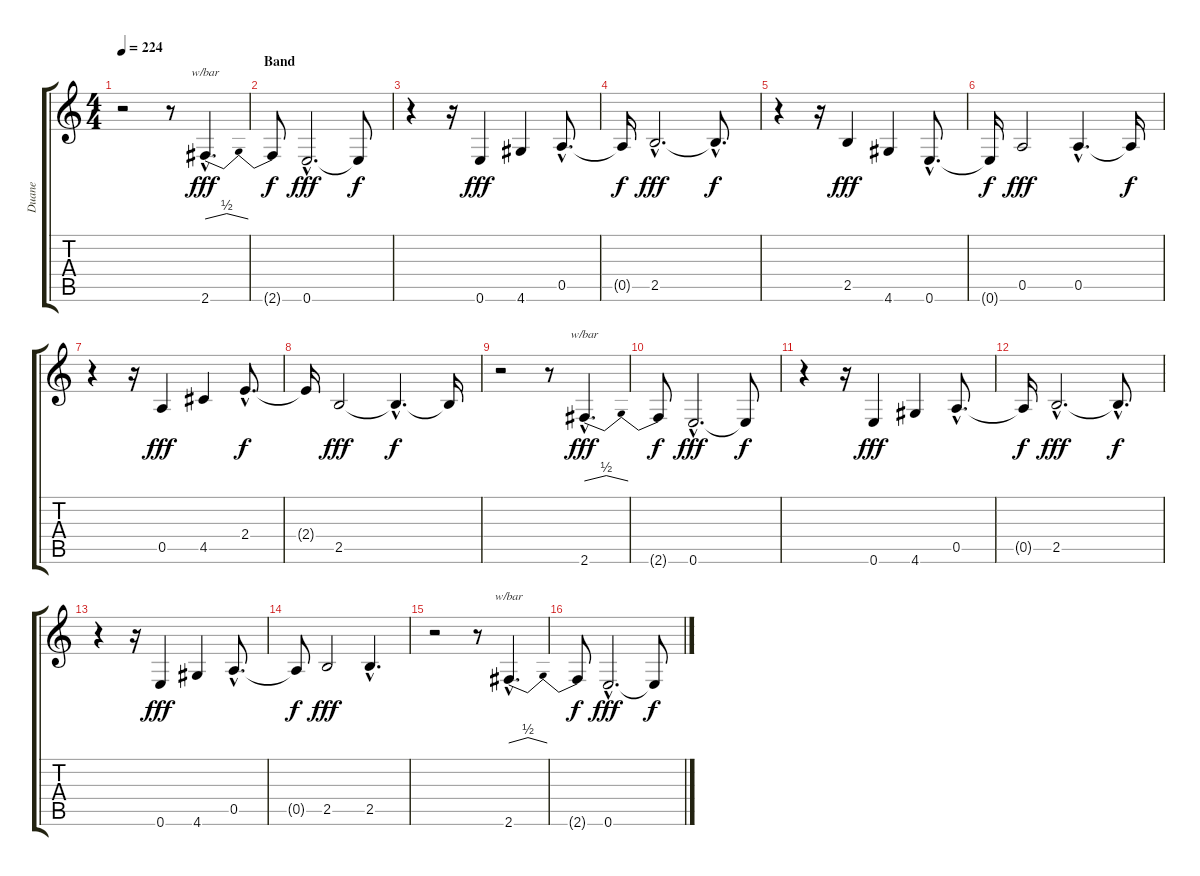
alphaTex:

\track ("Duane" "Duane") {instrument electricguitarclean}
\staff {score tabs}
\tuning (E4 B3 G3 D3 A2 E2) {hide}
\ts (4 4)
\tempo 224
\clef g2
\ks c
r.2{dy f} r.8 2.6{hac}.4{d tbe (dip default 0 0 30 2 60 0) dy fff} |
\section ("" "Band")
2.6{t}.8{dy f} 0.6{hac}.2{d dy fff} 0.6{t}.8{dy f} |
r.4 r.16 0.6.4{dy fff} 4.6.4 0.5{hac}.8{d} |
0.5{t}.16{dy f} 2.5{hac}.2{d dy fff} 2.5{hac t}.8{d dy f} |
r.4 r.16 2.5.4{dy fff} 4.6.4 0.6{hac}.8{d} |
0.6{t}.16{dy f} 0.5.2{dy fff} 0.5{hac}.4{d} 0.5{t}.16{dy f} |
r.4 r.16 0.5.4{dy fff} 4.5.4 2.4{hac}.8{d dy f} |
2.4{t}.16 2.5.2{dy fff} 2.5{hac t}.4{d dy f} 2.5{t}.16 |
r.2 r.8 2.6{hac}.4{d tbe (dip default 0 0 30 2 60 0) dy fff} |
2.6{t}.8{dy f} 0.6{hac}.2{d dy fff} 0.6{t}.8{dy f} |
r.4 r.16 0.6.4{dy fff} 4.6.4 0.5{hac}.8{d} |
0.5{t}.16{dy f} 2.5{hac}.2{d dy fff} 2.5{hac t}.8{d dy f} |
r.4 r.16 0.6.4{dy fff} 4.6.4 0.5{hac}.8{d} |
0.5{t}.8{dy f} 2.5.2{dy fff} 2.5{hac}.4{d} |
r.2 r.8 2.6{hac}.4{d tbe (dip default 0 0 30 2 60 0)} |
2.6{t}.8{dy f} 0.6{hac}.2{d dy fff} 0.6{t}.8{dy f}
